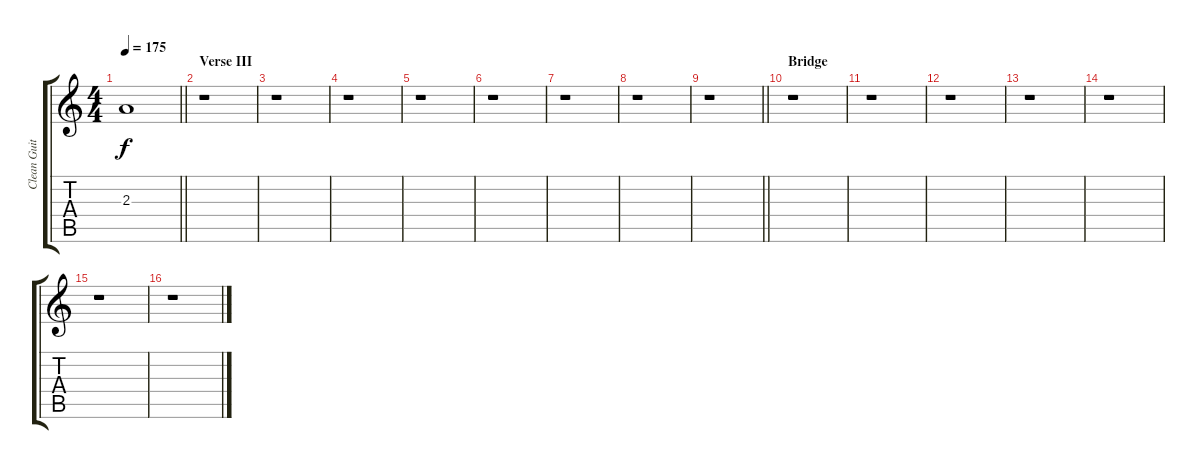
\track ("Clean Guitar" "Clean Guit") {instrument electricguitarclean}
\staff {score tabs}
\tuning (E4 B3 G3 D3 A2 E2) {hide}
\ts (4 4)
\tempo 175
\clef g2
\barLineRight lightlight
\ks c
2.3{t}.1{dy f} |
\section ("" "Verse III")
r.1 |
r.1 |
r.1 |
r.1 |
r.1 |
r.1 |
r.1 |
\barLineRight lightlight
r.1 |
\section ("" "Bridge")
r.1 |
r.1 |
r.1 |
r.1 |
r.1 |
r.1 |
r.1
